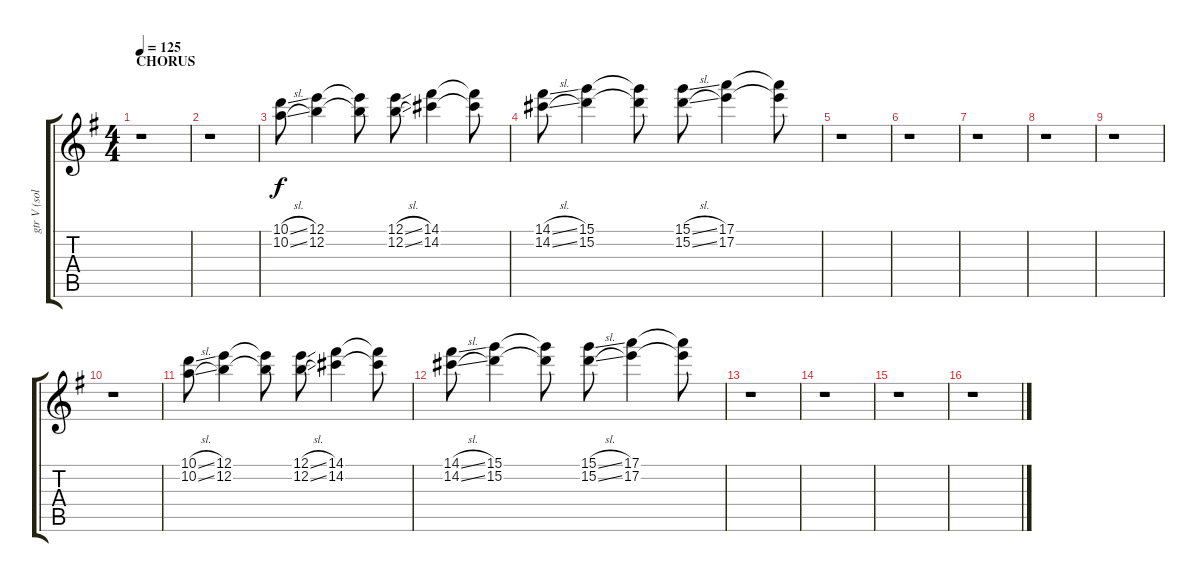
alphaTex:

\track ("gtr V (solo)" "gtr V (sol") {instrument distortionguitar}
\staff {score tabs}
\tuning (E4 B3 G3 D3 A2 E2) {hide}
\ts (4 4)
\section ("" "CHORUS")
\tempo 125
\clef g2
\ks eminor
r.1{dy f} |
r.1 |
(10.1{sl} 10.2{sl}).8 (12.1 12.2).4 (12.1{t} 12.2{t}).8 (12.1{sl} 12.2{sl}).8 (14.1 14.2).4 (14.1{t} 14.2{t}).8 |
(14.1{sl} 14.2{sl}).8 (15.1 15.2).4 (15.1{t} 15.2{t}).8 (15.1{sl} 15.2{sl}).8 (17.1 17.2).4 (17.1{t} 17.2{t}).8 |
r.1 |
r.1 |
r.1 |
r.1 |
r.1 |
r.1 |
(10.1{sl} 10.2{sl}).8 (12.1 12.2).4 (12.1{t} 12.2{t}).8 (12.1{sl} 12.2{sl}).8 (14.1 14.2).4 (14.1{t} 14.2{t}).8 |
(14.1{sl} 14.2{sl}).8 (15.1 15.2).4 (15.1{t} 15.2{t}).8 (15.1{sl} 15.2{sl}).8 (17.1 17.2).4 (17.1{t} 17.2{t}).8 |
r.1 |
r.1 |
r.1 |
r.1
